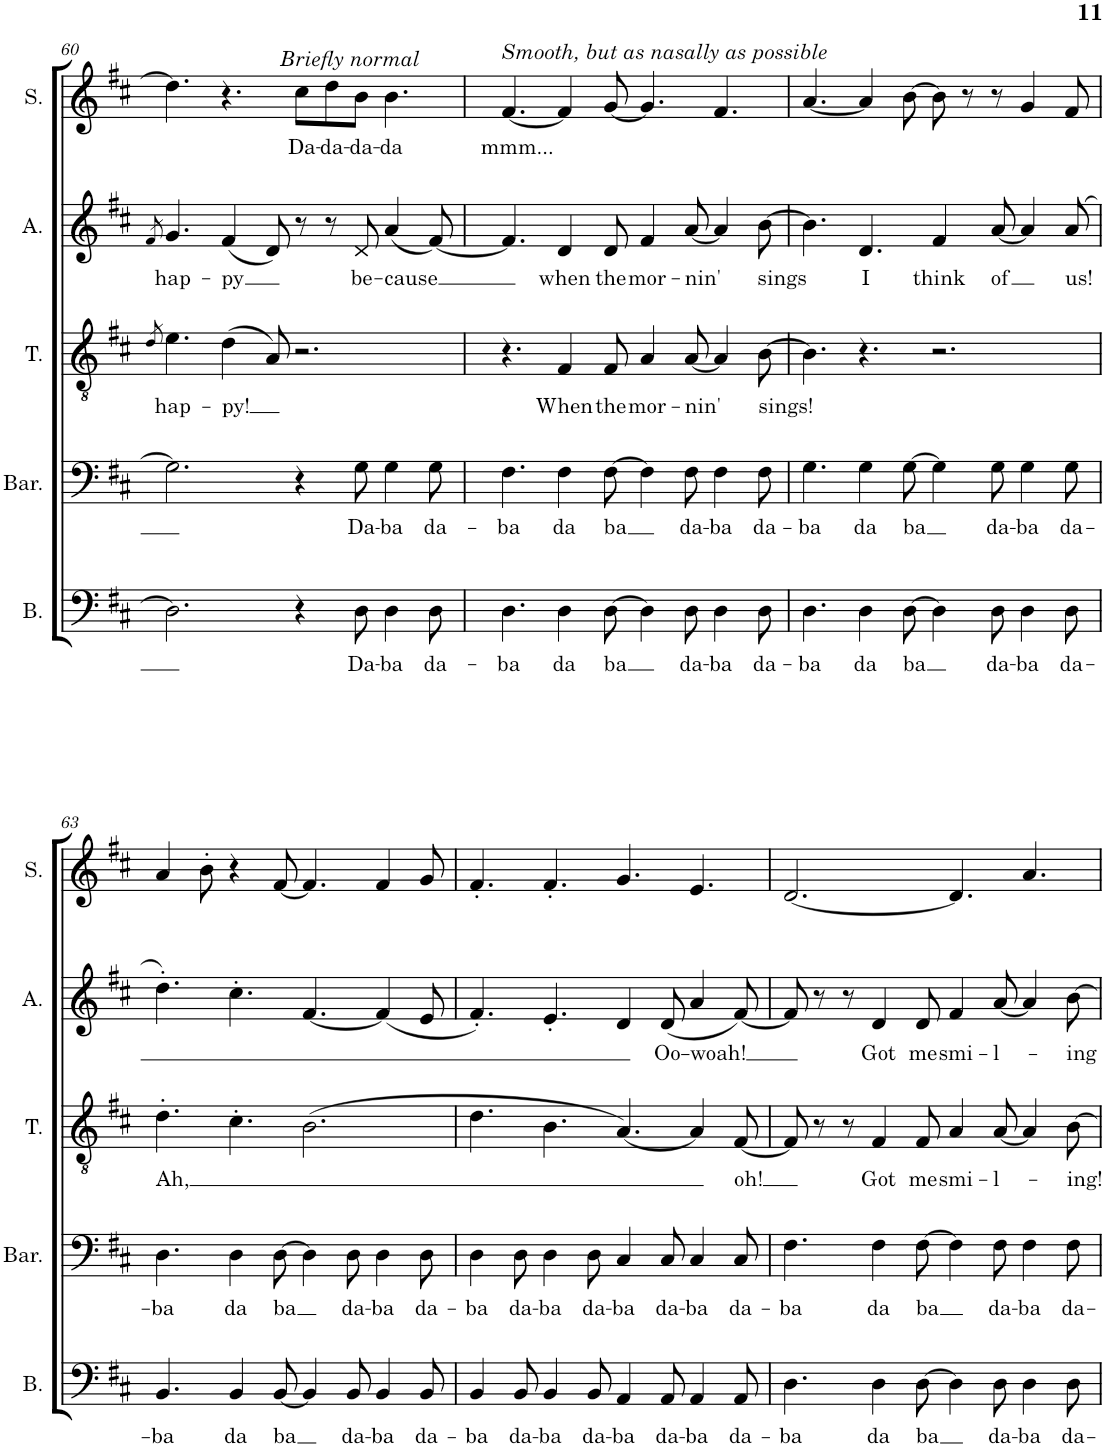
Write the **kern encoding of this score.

**kern	**text	**kern	**text	**kern	**text	**kern	**text	**kern	**text
*part5	*part5	*part4	*part4	*part3	*part3	*part2	*part2	*part1	*part1
*staff5	*staff5	*staff4	*staff4	*staff3	*staff3	*staff2	*staff2	*staff1	*staff1
*I"Bass	*	*I"Baritone	*	*I"Tenor	*	*I"Alto	*	*I"Soprano	*
*I'B.	*	*I'Bar.	*	*I'T.	*	*I'A.	*	*I'S.	*
!!LO:PB:g=z
*clefF4	*	*clefF4	*	*clefGv2	*	*clefG2	*	*clefG2	*
*k[f#c#]	*	*k[f#c#]	*	*k[f#c#]	*	*k[f#c#]	*	*k[f#c#]	*
*M12/8	*	*M12/8	*	*M12/8	*	*M12/8	*	*M12/8	*
=60	=60	=60	=60	=60	=60	=60	=60	=60	=60
.	.	.	.	8qd/	.	8qf#/	.	.	.
!	!	!	!	!	!LO:LY:b	!	!LO:LY:b	!	!
2.D\]	.	2.G\]	.	4.e\	hap-	4.g/	hap-	4.dd\]	.
!	!	!	!	!	!LO:LY:b	!	!LO:LY:b	!	!
.	.	.	.	(4d\	-py!	(4f#/	-py	4.r	.
.	.	.	.	8A/)	.	8d/)	.	.	.
!	!	!	!	!	!	!	!	!LO:TX:a:i:t=Briefly normal	!
!	!	!	!	!	!	!	!	!	!LO:LY:b
4r	.	4r	.	2.r	.	8r	.	8cc#\L	Da-
!	!	!	!	!	!	!	!	!	!LO:LY:b
.	.	.	.	.	.	8r	.	8dd\	-da-
!	!LO:LY:b	!	!LO:LY:b	!	!	!	!LO:LY:b	!	!LO:LY:b
8D\	Da-	8G\	Da-	.	.	8d/	be-	8b\J	-da-
!	!LO:LY:b	!	!LO:LY:b	!	!	!	!LO:LY:b	!	!LO:LY:b
4D\	-ba	4G\	-ba	.	.	(4a/	-cause	4.b\	-da
!	!LO:LY:b	!	!LO:LY:b	!	!	!	!	!	!
8D\	da-	8G\	da-	.	.	[8f#/)	.	.	.
=61	=61	=61	=61	=61	=61	=61	=61	=61	=61
!	!	!	!	!	!	!	!	!LO:TX:a:i:t=Smooth, but as nasally as possible	!
!	!LO:LY:b	!	!LO:LY:b	!	!	!	!	!	!LO:LY:b
4.D\	-ba	4.F#\	-ba	4.r	.	4.f#/]	.	[4.f#/	mmm...
!	!LO:LY:b	!	!LO:LY:b	!	!LO:LY:b	!	!LO:LY:b	!	!
4D\	da	4F#\	da	4F#/	When	4d/	when	4f#/]	.
!	!LO:LY:b	!	!LO:LY:b	!	!LO:LY:b	!	!LO:LY:b	!	!
[8D\	ba	[8F#\	ba	8F#/	the	8d/	the	[8g/	.
!	!	!	!	!	!LO:LY:b	!	!LO:LY:b	!	!
4D\]	.	4F#\]	.	4A/	mor-	4f#/	mor-	4.g/]	.
!	!LO:LY:b	!	!LO:LY:b	!	!LO:LY:b	!	!LO:LY:b	!	!
8D\	da-	8F#\	da-	[8A/	-nin'	[8a/	-nin'	.	.
!	!LO:LY:b	!	!LO:LY:b	!	!	!	!	!	!
4D\	-ba	4F#\	-ba	4A/]	.	4a/]	.	4.f#/	.
!	!LO:LY:b	!	!LO:LY:b	!	!LO:LY:b	!	!LO:LY:b	!	!
8D\	da-	8F#\	da-	[8B\	sings!	[8b\	sings	.	.
=62	=62	=62	=62	=62	=62	=62	=62	=62	=62
!	!LO:LY:b	!	!LO:LY:b	!	!	!	!	!	!
4.D\	-ba	4.G\	-ba	4.B\]	.	4.b\]	.	[4.a/	.
!	!LO:LY:b	!	!LO:LY:b	!	!	!	!LO:LY:b	!	!
4D\	da	4G\	da	4.r	.	4.d/	I	4a/]	.
!	!LO:LY:b	!	!LO:LY:b	!	!	!	!	!	!
[8D\	ba	[8G\	ba	.	.	.	.	[8b\	.
!	!	!	!	!	!	!	!LO:LY:b	!	!
4D\]	.	4G\]	.	2.r	.	4f#/	think	8b\]	.
.	.	.	.	.	.	.	.	8r	.
!	!LO:LY:b	!	!LO:LY:b	!	!	!	!LO:LY:b	!	!
8D\	da-	8G\	da-	.	.	[8a/	of	8r	.
!	!LO:LY:b	!	!LO:LY:b	!	!	!	!	!	!
4D\	-ba	4G\	-ba	.	.	4a/]	.	4g/	.
!	!LO:LY:b	!	!LO:LY:b	!	!	!	!LO:LY:b	!	!
8D\	da-	8G\	da-	.	.	(8a/	us!	8f#/	.
!!LO:LB:g=z
=63	=63	=63	=63	=63	=63	=63	=63	=63	=63
!	!LO:LY:b	!	!LO:LY:b	!	!LO:LY:b	!	!	!	!
4.BB/	-ba	4.D\	-ba	4.d'\	Ah,	4.dd'\)	.	4a/	.
.	.	.	.	.	.	.	.	8b'\	.
!	!LO:LY:b	!	!LO:LY:b	!	!	!	!	!	!
4BB/	da	4D\	da	4.c#'\	.	4.cc#'\	.	4r	.
!	!LO:LY:b	!	!LO:LY:b	!	!	!	!	!	!
[8BB/	ba	[8D\	ba	.	.	.	.	[8f#/	.
4BB/]	.	4D\]	.	(2.B\	.	[4.f#/	.	4.f#/]	.
!	!LO:LY:b	!	!LO:LY:b	!	!	!	!	!	!
8BB/	da-	8D\	da-	.	.	.	.	.	.
!	!LO:LY:b	!	!LO:LY:b	!	!	!	!	!	!
4BB/	-ba	4D\	-ba	.	.	(4f#/]	.	4f#/	.
!	!LO:LY:b	!	!LO:LY:b	!	!	!	!	!	!
8BB/	da-	8D\	da-	.	.	8e/	.	8g/	.
=64	=64	=64	=64	=64	=64	=64	=64	=64	=64
!	!LO:LY:b	!	!LO:LY:b	!	!	!	!	!	!
4BB/	-ba	4D\	-ba	4.d\	.	4.f#'/)	.	4.f#'/	.
!	!LO:LY:b	!	!LO:LY:b	!	!	!	!	!	!
8BB/	da-	8D\	da-	.	.	.	.	.	.
!	!LO:LY:b	!	!LO:LY:b	!	!	!	!	!	!
4BB/	-ba	4D\	-ba	4.B\	.	4.e'/	.	4.f#'/	.
!	!LO:LY:b	!	!LO:LY:b	!	!	!	!	!	!
8BB/	da-	8D\	da-	.	.	.	.	.	.
!	!LO:LY:b	!	!LO:LY:b	!	!	!	!	!	!
4AA/	-ba	4C#/	-ba	[4.A/)	.	4d/	.	4.g/	.
!	!LO:LY:b	!	!LO:LY:b	!	!	!	!LO:LY:b	!	!
8AA/	da-	8C#/	da-	.	.	(8d/	Oo-	.	.
!	!LO:LY:b	!	!LO:LY:b	!	!	!	!LO:LY:b	!	!
4AA/	-ba	4C#/	-ba	4A/]	.	4a/	-woah!	4.e/	.
!	!LO:LY:b	!	!LO:LY:b	!	!LO:LY:b	!	!	!	!
8AA/	da-	8C#/	da-	[8F#/	oh!	[8f#/)	.	.	.
=65	=65	=65	=65	=65	=65	=65	=65	=65	=65
!	!LO:LY:b	!	!LO:LY:b	!	!	!	!	!	!
4.D\	-ba	4.F#\	-ba	8F#/]	.	8f#/]	.	[2.d/	.
.	.	.	.	8r	.	8r	.	.	.
.	.	.	.	8r	.	8r	.	.	.
!	!LO:LY:b	!	!LO:LY:b	!	!LO:LY:b	!	!LO:LY:b	!	!
4D\	da	4F#\	da	4F#/	Got	4d/	Got	.	.
!	!LO:LY:b	!	!LO:LY:b	!	!LO:LY:b	!	!LO:LY:b	!	!
[8D\	ba	[8F#\	ba	8F#/	me	8d/	me	.	.
!	!	!	!	!	!LO:LY:b	!	!LO:LY:b	!	!
4D\]	.	4F#\]	.	4A/	smi-	4f#/	smi-	4.d/]	.
!	!LO:LY:b	!	!LO:LY:b	!	!LO:LY:b	!	!LO:LY:b	!	!
8D\	da-	8F#\	da-	[8A/	-l-	[8a/	-l-	.	.
!	!LO:LY:b	!	!LO:LY:b	!	!	!	!	!	!
4D\	-ba	4F#\	-ba	4A/]	.	4a/]	.	4.a/	.
!	!LO:LY:b	!	!LO:LY:b	!	!LO:LY:b	!	!LO:LY:b	!	!
8D\	da-	8F#\	da-	[8B\	-ing!	[8b\	-ing	.	.
=	=	=	=	=	=	=	=	=	=
*-	*-	*-	*-	*-	*-	*-	*-	*-	*-
